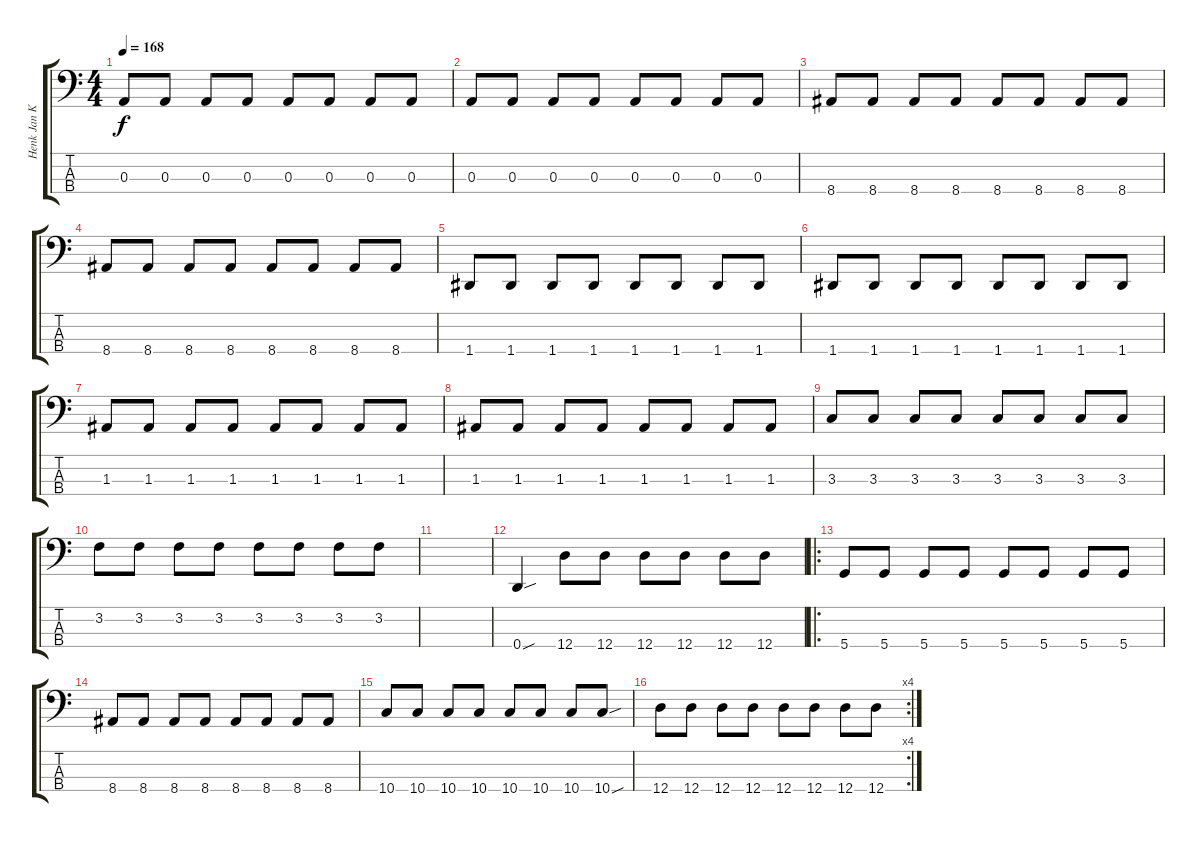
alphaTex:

\track ("Henk Jan K-Bende 2004" "Henk Jan K") {instrument electricbassfinger}
\staff {score tabs}
\tuning (G2 D2 A1 D1) {hide}
\ts (4 4)
\tempo 168
\clef f4
\ks c
0.3.8{dy f} 0.3.8 0.3.8 0.3.8 0.3.8 0.3.8 0.3.8 0.3.8 |
0.3.8 0.3.8 0.3.8 0.3.8 0.3.8 0.3.8 0.3.8 0.3.8 |
8.4.8 8.4.8 8.4.8 8.4.8 8.4.8 8.4.8 8.4.8 8.4.8 |
8.4.8 8.4.8 8.4.8 8.4.8 8.4.8 8.4.8 8.4.8 8.4.8 |
1.4.8 1.4.8 1.4.8 1.4.8 1.4.8 1.4.8 1.4.8 1.4.8 |
1.4.8 1.4.8 1.4.8 1.4.8 1.4.8 1.4.8 1.4.8 1.4.8 |
1.3.8 1.3.8 1.3.8 1.3.8 1.3.8 1.3.8 1.3.8 1.3.8 |
1.3.8 1.3.8 1.3.8 1.3.8 1.3.8 1.3.8 1.3.8 1.3.8 |
3.3.8 3.3.8 3.3.8 3.3.8 3.3.8 3.3.8 3.3.8 3.3.8 |
3.2.8 3.2.8 3.2.8 3.2.8 3.2.8 3.2.8 3.2.8 3.2.8 |
|
0.4{sou}.4 12.4.8 12.4.8 12.4.8 12.4.8 12.4.8 12.4.8 |
\ro
5.4.8 5.4.8 5.4.8 5.4.8 5.4.8 5.4.8 5.4.8 5.4.8 |
8.4.8 8.4.8 8.4.8 8.4.8 8.4.8 8.4.8 8.4.8 8.4.8 |
10.4.8 10.4.8 10.4.8 10.4.8 10.4.8 10.4.8 10.4.8 10.4{sou}.8 |
\rc 4
12.4.8 12.4.8 12.4.8 12.4.8 12.4.8 12.4.8 12.4.8 12.4.8
